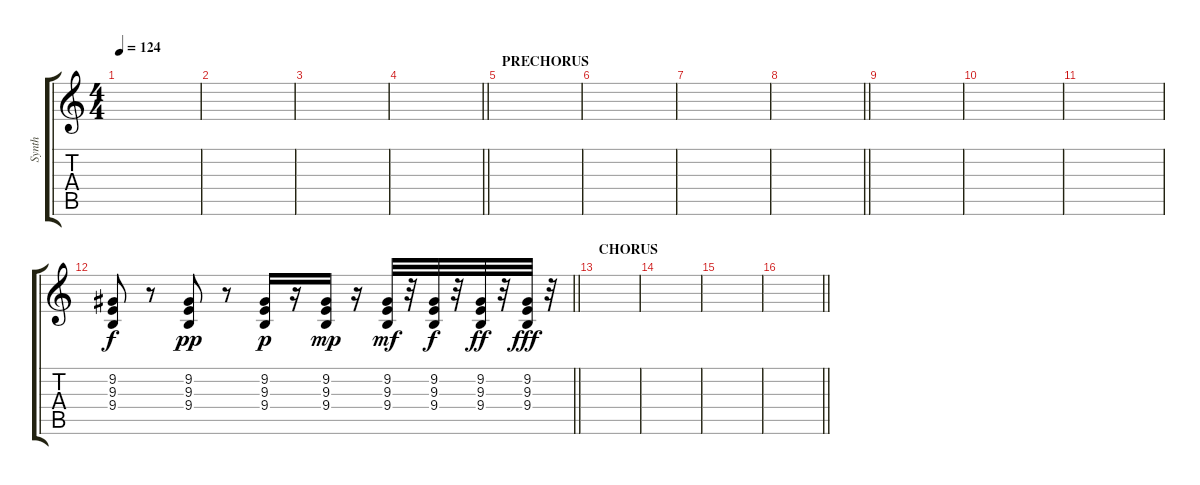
\track ("Synth" "Synth") {instrument lead1square}
\staff {score tabs}
\tuning (E4 B3 G3 D3 A2 E2) {hide}
\ts (4 4)
\section ("" "")
\tempo 124
\clef g2
\ks c
|
|
|
\barLineRight lightlight
|
\section ("" "PRECHORUS")
|
|
|
\barLineRight lightlight
|
\section ("" "")
|
|
|
\barLineRight lightlight
(9.2 9.3 9.4).8 r.8 (9.2 9.3 9.4).8{dy pp} r.8 (9.2 9.3 9.4).16{dy p} r.16 (9.2 9.3 9.4).16{dy mp} r.16 (9.2 9.3 9.4).32{dy mf} r.32 (9.2 9.3 9.4).32{dy f} r.32 (9.2 9.3 9.4).32{dy ff} r.32 (9.2 9.3 9.4).32{dy fff} r.32 |
\section ("" "CHORUS")
|
|
|
\barLineRight lightlight
